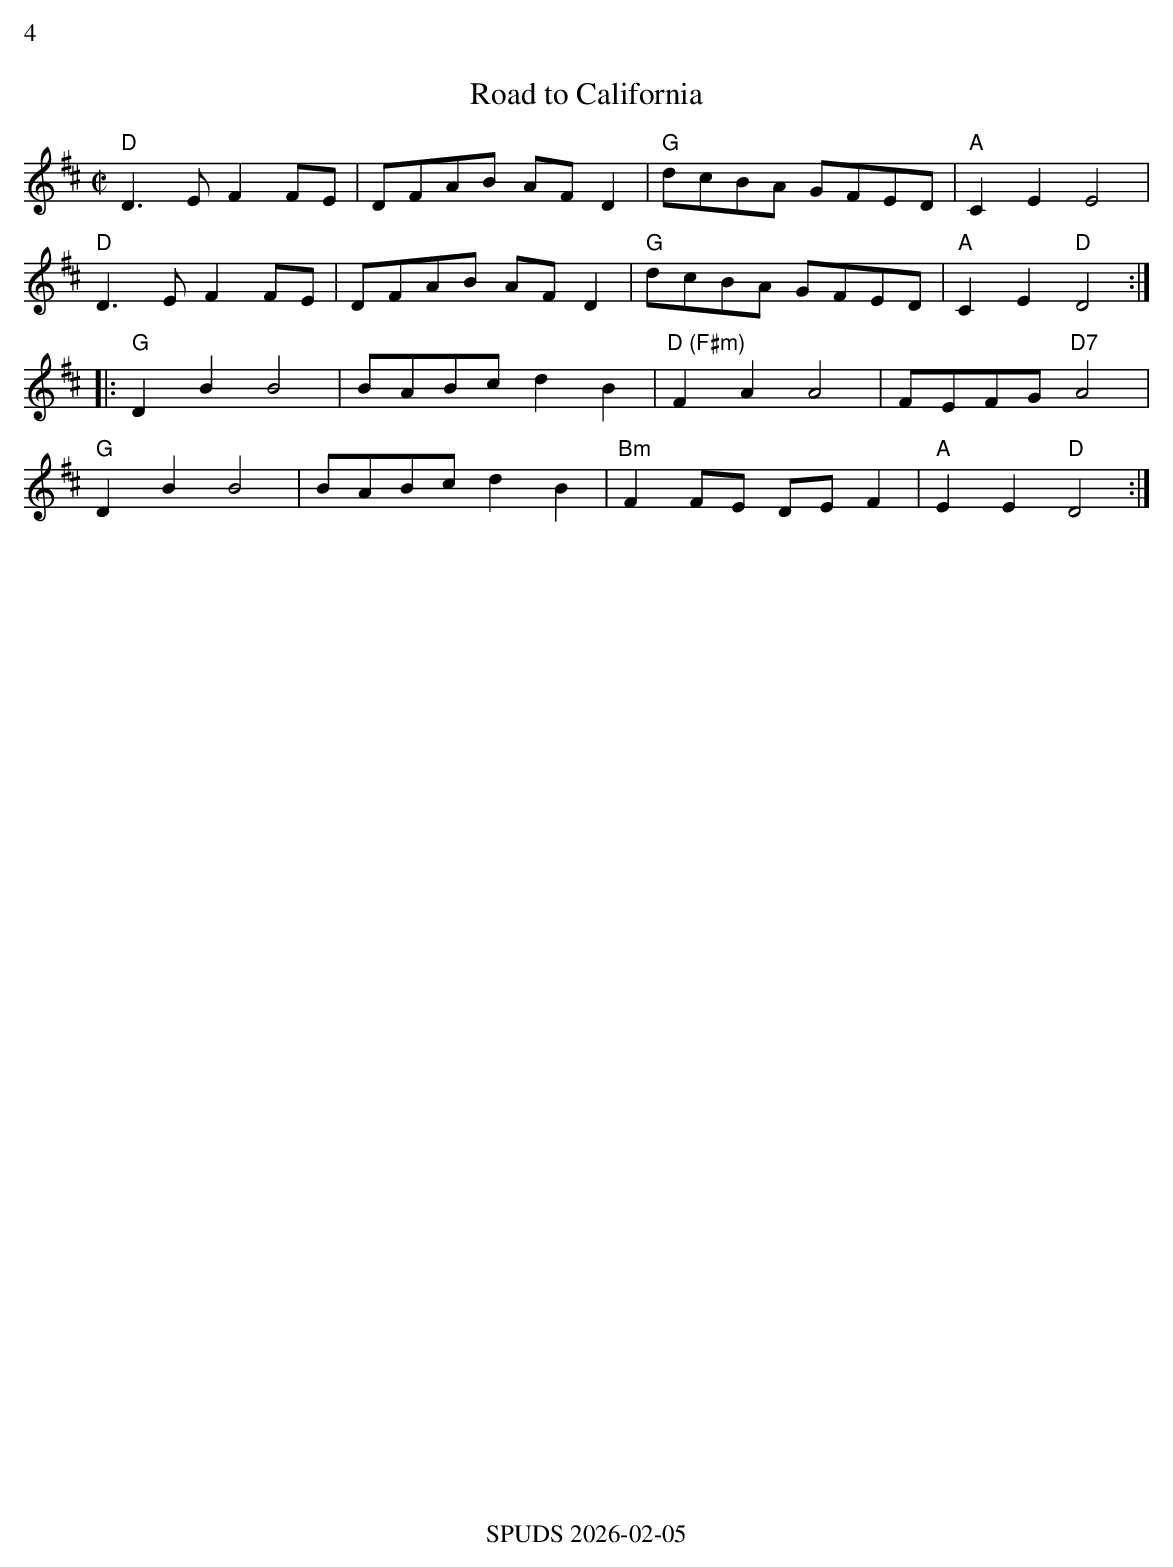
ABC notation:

X:1
%%text 4
T: Road to California
L:1/8
M: C|
K: D
"D"D3E F2FE| DFAB AFD2| "G"dcBA GFED| "A"C2E2 E4|
"D"D3E F2FE| DFAB AFD2| "G"dcBA GFED| "A"C2E2 "D"D4:|
|:"G"D2B2 B4| BABc d2B2| "D (F#m)"F2A2 A4| FEFG "D7"A4|
"G"D2B2 B4| BABc d2B2| "Bm"F2FE DEF2| "A"E2E2 "D"D4 :|
